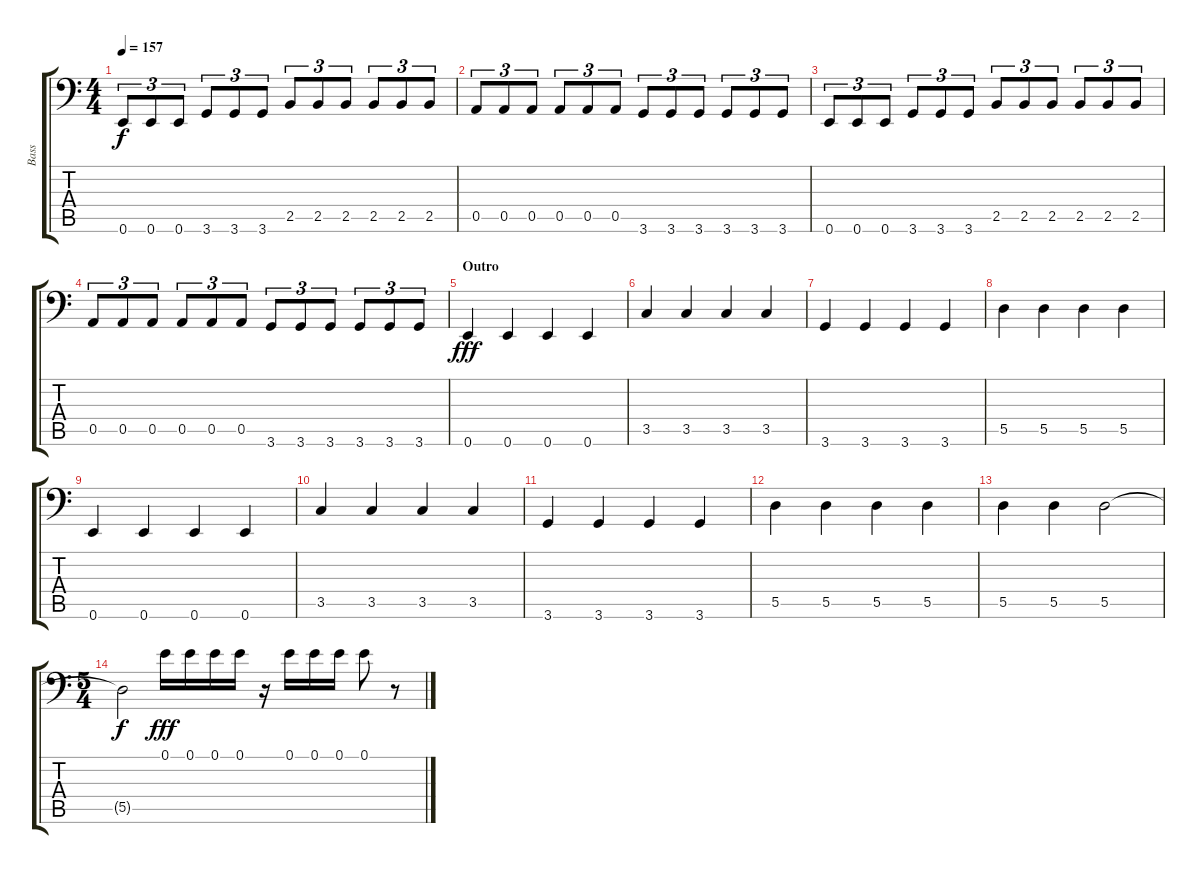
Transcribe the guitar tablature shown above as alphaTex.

\track ("Bass" "Bass") {instrument electricbassfinger}
\staff {score tabs}
\tuning (E3 B2 G2 D2 A1 E1) {hide}
\ts (4 4)
\tempo 157
\clef f4
\ks c
0.6.8{tu (3 2) dy f} 0.6.8{tu (3 2)} 0.6.8{tu (3 2)} 3.6.8{tu (3 2)} 3.6.8{tu (3 2)} 3.6.8{tu (3 2)} 2.5.8{tu (3 2)} 2.5.8{tu (3 2)} 2.5.8{tu (3 2)} 2.5.8{tu (3 2)} 2.5.8{tu (3 2)} 2.5.8{tu (3 2)} |
0.5.8{tu (3 2)} 0.5.8{tu (3 2)} 0.5.8{tu (3 2)} 0.5.8{tu (3 2)} 0.5.8{tu (3 2)} 0.5.8{tu (3 2)} 3.6.8{tu (3 2)} 3.6.8{tu (3 2)} 3.6.8{tu (3 2)} 3.6.8{tu (3 2)} 3.6.8{tu (3 2)} 3.6.8{tu (3 2)} |
0.6.8{tu (3 2)} 0.6.8{tu (3 2)} 0.6.8{tu (3 2)} 3.6.8{tu (3 2)} 3.6.8{tu (3 2)} 3.6.8{tu (3 2)} 2.5.8{tu (3 2)} 2.5.8{tu (3 2)} 2.5.8{tu (3 2)} 2.5.8{tu (3 2)} 2.5.8{tu (3 2)} 2.5.8{tu (3 2)} |
0.5.8{tu (3 2)} 0.5.8{tu (3 2)} 0.5.8{tu (3 2)} 0.5.8{tu (3 2)} 0.5.8{tu (3 2)} 0.5.8{tu (3 2)} 3.6.8{tu (3 2)} 3.6.8{tu (3 2)} 3.6.8{tu (3 2)} 3.6.8{tu (3 2)} 3.6.8{tu (3 2)} 3.6.8{tu (3 2)} |
\section ("" "Outro")
0.6.4{dy fff} 0.6.4 0.6.4 0.6.4 |
3.5.4 3.5.4 3.5.4 3.5.4 |
3.6.4 3.6.4 3.6.4 3.6.4 |
5.5.4 5.5.4 5.5.4 5.5.4 |
0.6.4 0.6.4 0.6.4 0.6.4 |
3.5.4 3.5.4 3.5.4 3.5.4 |
3.6.4 3.6.4 3.6.4 3.6.4 |
5.5.4 5.5.4 5.5.4 5.5.4 |
5.5.4 5.5.4 5.5.2 |
\ts (5 4)
5.5{t}.2{dy f} 0.1.16{dy fff} 0.1.16 0.1.16 0.1.16 r.16 0.1.16 0.1.16 0.1.16 0.1.8 r.8
